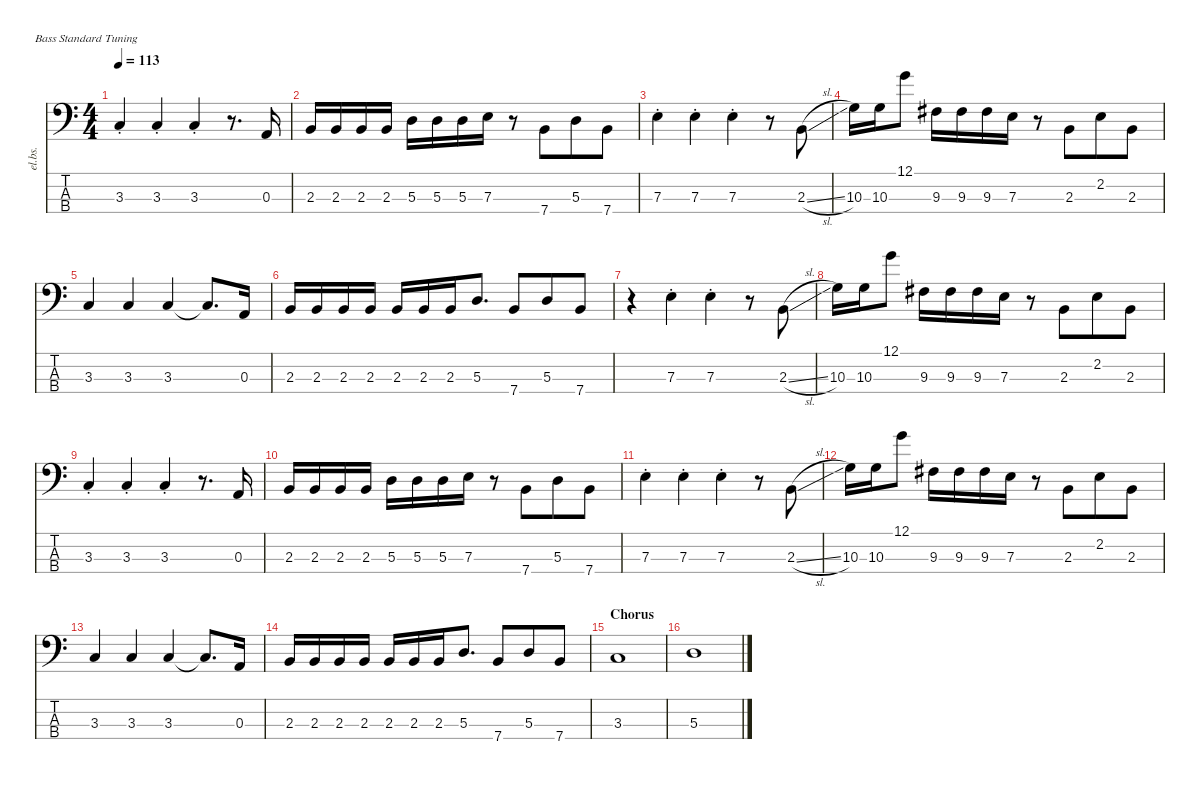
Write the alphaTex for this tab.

\defaultSystemsLayout 4
\hideDynamics
\bracketExtendMode nobrackets
\otherSystemsTrackNameOrientation horizontal
\track ("Electric Bass" "el.bs.") {instrument electricbassfinger}
\staff {score tabs}
\tuning (G2 D2 A1 E1)
\ts (4 4)
\tempo 113
\clef f4
\ks c
3.3{st}.4{dy mf beam Up} 3.3{st}.4{beam Up} 3.3{st}.4{beam Up} r.8{d beam Up} 0.3.16{beam Up} |
2.3.16{beam Up} 2.3.16{beam Up} 2.3.16{beam Up} 2.3.16{beam Up} 5.3.16{beam Down} 5.3.16{beam Down} 5.3.16{beam Down} 7.3.16{beam Down} r.8{beam Down} 7.4.8{beam Up beam merge} 5.3.8{beam Up beam merge} 7.4.8{beam Up} |
7.3{st}.4{beam Down beam merge} 7.3{st}.4{beam Down beam merge} 7.3{st}.4{beam Down} r.8{beam Down} 2.3{sl}.8{beam Up} |
10.3.16{beam Down} 10.3.16{beam Down} 12.1.8{beam Down} 9.3{acc #}.16{beam Down} 9.3{acc #}.16{beam Down} 9.3{acc #}.16{beam Down} 7.3.16{beam Down} r.8{beam Down} 2.3.8{beam Up beam merge} 2.2.8{beam Up beam merge} 2.3.8{beam Up} |
3.3.4{beam Up} 3.3.4{beam Up} 3.3.4{beam Up} 3.3{t}.8{d beam Up} 0.3.16{beam Up} |
2.3.16{beam Up} 2.3.16{beam Up} 2.3.16{beam Up} 2.3.16{beam Up} 2.3.16{beam Up} 2.3.16{beam Up} 2.3.16{beam Up} 5.3.8{d beam Up} 7.4.8{beam Up beam merge} 5.3.8{beam Up beam merge} 7.4.8{beam Up} |
r.4{beam Down} 7.3{st}.4{beam Down beam merge} 7.3{st}.4{beam Down} r.8{beam Down} 2.3{sl}.8{beam Up} |
10.3.16{beam Down} 10.3.16{beam Down} 12.1.8{beam Down} 9.3{acc #}.16{beam Down} 9.3{acc #}.16{beam Down} 9.3{acc #}.16{beam Down} 7.3.16{beam Down} r.8{beam Down} 2.3.8{beam Up beam merge} 2.2.8{beam Up beam merge} 2.3.8{beam Up} |
3.3{st}.4{beam Up} 3.3{st}.4{beam Up} 3.3{st}.4{beam Up} r.8{d beam Up} 0.3.16{beam Up} |
2.3.16{beam Up} 2.3.16{beam Up} 2.3.16{beam Up} 2.3.16{beam Up} 5.3.16{beam Down} 5.3.16{beam Down} 5.3.16{beam Down} 7.3.16{beam Down} r.8{beam Down} 7.4.8{beam Up beam merge} 5.3.8{beam Up beam merge} 7.4.8{beam Up} |
7.3{st}.4{beam Down beam merge} 7.3{st}.4{beam Down beam merge} 7.3{st}.4{beam Down} r.8{beam Down} 2.3{sl}.8{beam Up} |
10.3.16{beam Down} 10.3.16{beam Down} 12.1.8{beam Down} 9.3{acc #}.16{beam Down} 9.3{acc #}.16{beam Down} 9.3{acc #}.16{beam Down} 7.3.16{beam Down} r.8{beam Down} 2.3.8{beam Up beam merge} 2.2.8{beam Up beam merge} 2.3.8{beam Up} |
3.3.4{beam Up} 3.3.4{beam Up} 3.3.4{beam Up} 3.3{t}.8{d beam Up} 0.3.16{beam Up} |
2.3.16{beam Up} 2.3.16{beam Up} 2.3.16{beam Up} 2.3.16{beam Up} 2.3.16{beam Up} 2.3.16{beam Up} 2.3.16{beam Up} 5.3.8{d beam Up} 7.4.8{beam Up beam merge} 5.3.8{beam Up beam merge} 7.4.8{beam Up} |
\section ("" "Chorus")
3.3.1{beam Up} |
5.3.1{beam Down}
